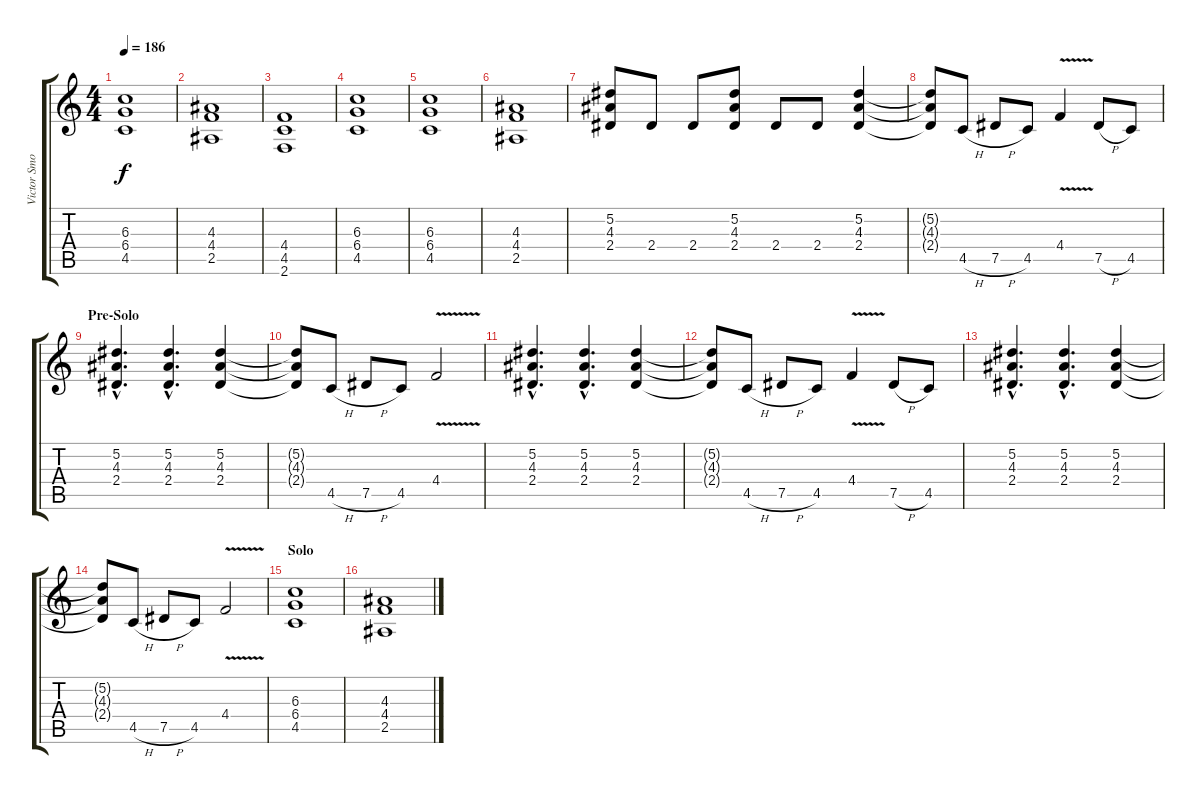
\track ("Victor Smolski" "Victor Smo") {instrument distortionguitar}
\staff {score tabs}
\tuning (Eb4 Bb3 Gb3 Db3 Ab2 Eb2) {hide}
\ts (4 4)
\section ("" "")
\tempo 186
\clef g2
\ks c
(6.3 6.4 4.5).1{dy f} |
(4.3 4.4 2.5).1 |
(4.4 4.5 2.6).1 |
(6.3 6.4 4.5).1 |
(6.3 6.4 4.5).1 |
(4.3 4.4 2.5).1 |
(5.2 4.3 2.4).8 2.4.8 2.4.8 (5.2 4.3 2.4).8 2.4.8 2.4.8 (5.2 4.3 2.4).4 |
(5.2{t} 4.3{t} 2.4{t}).8 4.5{h}.8 7.5{h}.8 4.5.8 4.4{v}.4 7.5{h}.8 4.5.8 |
\section ("" "Pre-Solo")
(5.2{hac} 4.3{hac} 2.4{hac}).4{d} (5.2{hac} 4.3{hac} 2.4{hac}).4{d} (5.2 4.3 2.4).4 |
(5.2{t} 4.3{t} 2.4{t}).8 4.5{h}.8 7.5{h}.8 4.5.8 4.4{v}.2 |
(5.2{hac} 4.3{hac} 2.4{hac}).4{d} (5.2{hac} 4.3{hac} 2.4{hac}).4{d} (5.2 4.3 2.4).4 |
(5.2{t} 4.3{t} 2.4{t}).8 4.5{h}.8 7.5{h}.8 4.5.8 4.4{v}.4 7.5{h}.8 4.5.8 |
(5.2{hac} 4.3{hac} 2.4{hac}).4{d} (5.2{hac} 4.3{hac} 2.4{hac}).4{d} (5.2 4.3 2.4).4 |
(5.2{t} 4.3{t} 2.4{t}).8 4.5{h}.8 7.5{h}.8 4.5.8 4.4{v}.2 |
\section ("" "Solo")
(6.3 6.4 4.5).1 |
(4.3 4.4 2.5).1
